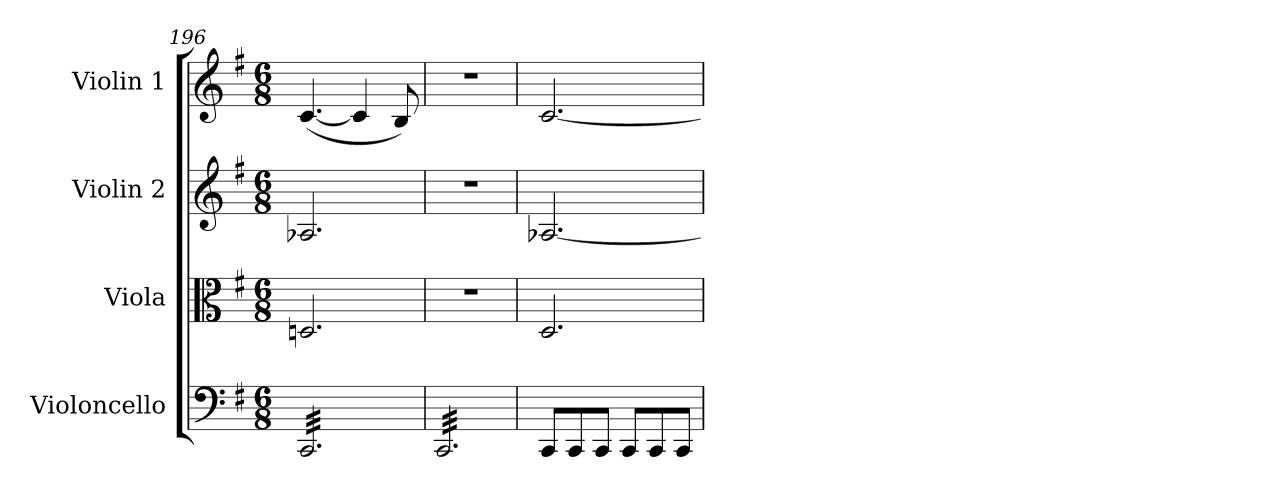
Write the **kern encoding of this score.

**kern	**kern	**kern	**kern
*part4	*part3	*part2	*part1
*staff4	*staff3	*staff2	*staff1
*I"Violoncello	*I"Viola	*I"Violin 2	*I"Violin 1
*I'Vc	*I'Vla	*I'Vln	*I'Vln
*clefF4	*clefC3	*clefG2	*clefG2
*k[f#]	*k[f#]	*k[f#]	*k[f#]
*M6/8	*M6/8	*M6/8	*M6/8
=196	=196	=196	=196
*tremolo	*	*	*
32CC/LLL	2.Dn/	2.A-X/	([4.c/
32CC/	.	.	.
32CC/	.	.	.
32CC/	.	.	.
32CC/	.	.	.
32CC/	.	.	.
32CC/	.	.	.
32CC/	.	.	.
32CC/	.	.	.
32CC/	.	.	.
32CC/	.	.	.
32CC/	.	.	.
32CC/	.	.	4c/]
32CC/	.	.	.
32CC/	.	.	.
32CC/	.	.	.
32CC/	.	.	.
32CC/	.	.	.
32CC/	.	.	.
32CC/	.	.	.
32CC/	.	.	8B/)
32CC/	.	.	.
32CC/	.	.	.
32CC/JJJ	.	.	.
=197	=197	=197	=197
32CC/LLL	2.r	2.r	2.r
32CC/	.	.	.
32CC/	.	.	.
32CC/	.	.	.
32CC/	.	.	.
32CC/	.	.	.
32CC/	.	.	.
32CC/	.	.	.
32CC/	.	.	.
32CC/	.	.	.
32CC/	.	.	.
32CC/	.	.	.
32CC/	.	.	.
32CC/	.	.	.
32CC/	.	.	.
32CC/	.	.	.
32CC/	.	.	.
32CC/	.	.	.
32CC/	.	.	.
32CC/	.	.	.
32CC/	.	.	.
32CC/	.	.	.
32CC/	.	.	.
32CC/JJJ	.	.	.
*Xtremolo	*	*	*
!!LO:LB:g=z
=198	=198	=198	=198
8CC/L	2.D/	[2.A-X/	[2.c/
8CC/	.	.	.
8CC/J	.	.	.
8CC/L	.	.	.
8CC/	.	.	.
8CC/J	.	.	.
=	=	=	=
*-	*-	*-	*-
